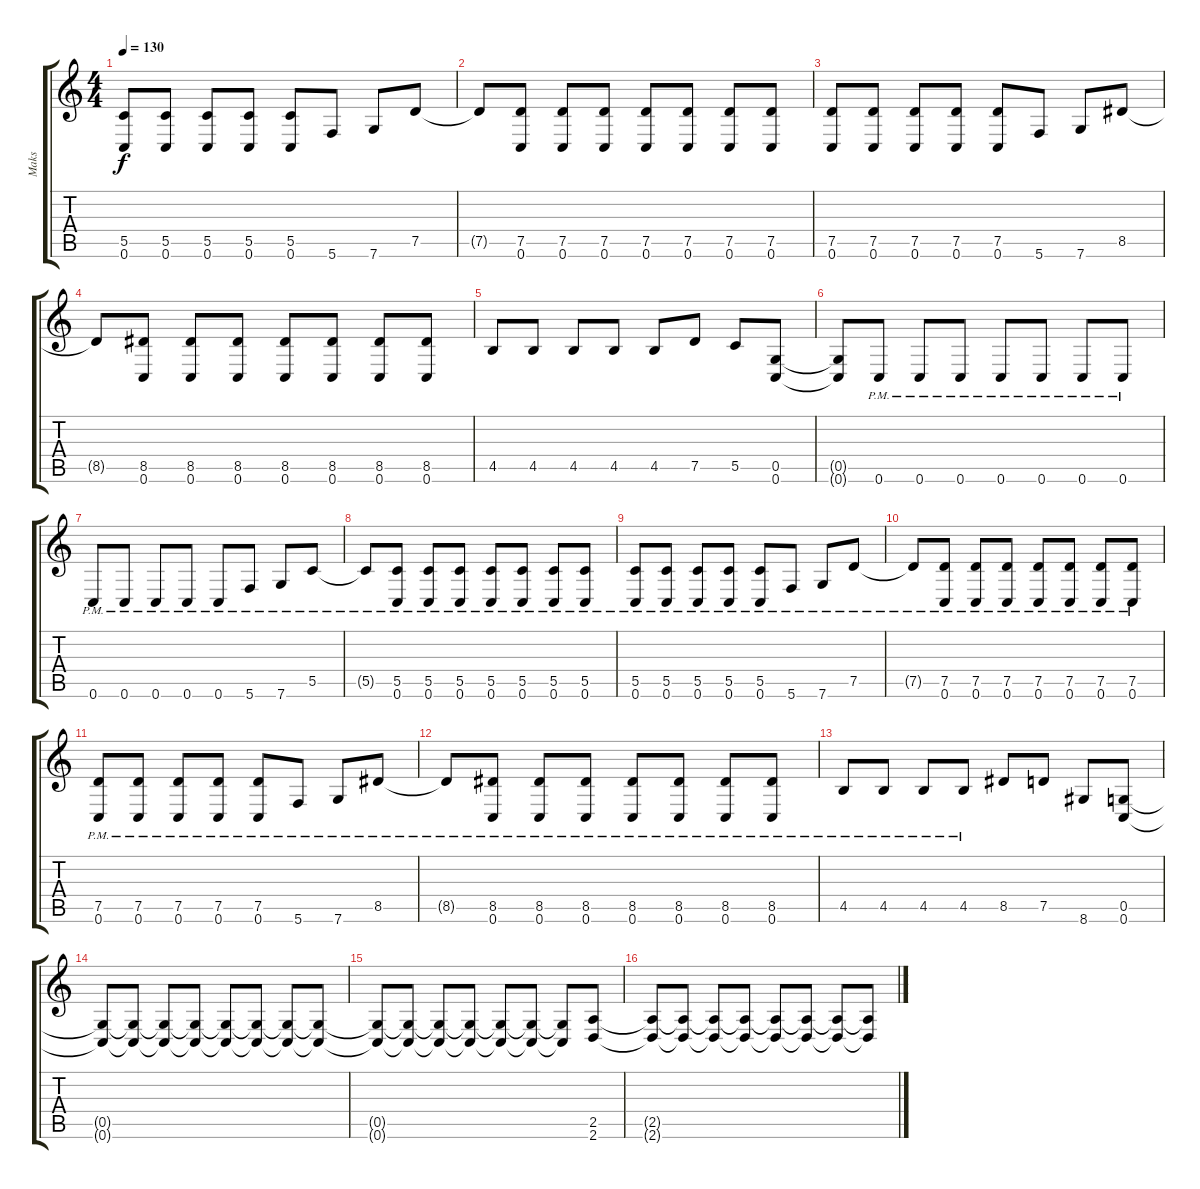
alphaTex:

\track ("Maks" "Maks") {instrument distortionguitar}
\staff {score tabs}
\tuning (D4 A3 F3 C3 G2 C2) {hide}
\ts (4 4)
\tempo 130
\clef g2
\ks c
(5.5 0.6).8{dy f} (5.5 0.6).8 (5.5 0.6).8 (5.5 0.6).8 (5.5 0.6).8 5.6.8 7.6.8 7.5.8 |
7.5{t}.8 (7.5 0.6).8 (7.5 0.6).8 (7.5 0.6).8 (7.5 0.6).8 (7.5 0.6).8 (7.5 0.6).8 (7.5 0.6).8 |
(7.5 0.6).8 (7.5 0.6).8 (7.5 0.6).8 (7.5 0.6).8 (7.5 0.6).8 5.6.8 7.6.8 8.5.8 |
8.5{t}.8 (8.5 0.6).8 (8.5 0.6).8 (8.5 0.6).8 (8.5 0.6).8 (8.5 0.6).8 (8.5 0.6).8 (8.5 0.6).8 |
4.5.8 4.5.8 4.5.8 4.5.8 4.5.8 7.5.8 5.5.8 (0.5 0.6).8 |
(0.5{t} 0.6{t}).8 0.6{pm}.8 0.6{pm}.8 0.6{pm}.8 0.6{pm}.8 0.6{pm}.8 0.6{pm}.8 0.6{pm}.8 |
0.6{pm}.8 0.6{pm}.8 0.6{pm}.8 0.6{pm}.8 0.6{pm}.8 5.6{pm}.8 7.6{pm}.8 5.5{pm}.8 |
5.5{pm t}.8 (5.5{pm} 0.6{pm}).8 (5.5{pm} 0.6{pm}).8 (5.5{pm} 0.6{pm}).8 (5.5{pm} 0.6{pm}).8 (5.5{pm} 0.6{pm}).8 (5.5{pm} 0.6{pm}).8 (5.5{pm} 0.6{pm}).8 |
(5.5{pm} 0.6{pm}).8 (5.5{pm} 0.6{pm}).8 (5.5{pm} 0.6{pm}).8 (5.5{pm} 0.6{pm}).8 (5.5{pm} 0.6{pm}).8 5.6{pm}.8 7.6{pm}.8 7.5{pm}.8 |
7.5{pm t}.8 (7.5{pm} 0.6{pm}).8 (7.5{pm} 0.6{pm}).8 (7.5{pm} 0.6{pm}).8 (7.5{pm} 0.6{pm}).8 (7.5{pm} 0.6{pm}).8 (7.5{pm} 0.6{pm}).8 (7.5{pm} 0.6{pm}).8 |
(7.5{pm} 0.6{pm}).8 (7.5{pm} 0.6{pm}).8 (7.5{pm} 0.6{pm}).8 (7.5{pm} 0.6{pm}).8 (7.5{pm} 0.6{pm}).8 5.6{pm}.8 7.6{pm}.8 8.5{pm}.8 |
8.5{pm t}.8 (8.5{pm} 0.6{pm}).8 (8.5{pm} 0.6{pm}).8 (8.5{pm} 0.6{pm}).8 (8.5{pm} 0.6{pm}).8 (8.5{pm} 0.6{pm}).8 (8.5{pm} 0.6{pm}).8 (8.5{pm} 0.6{pm}).8 |
4.5{pm}.8 4.5{pm}.8 4.5{pm}.8 4.5{pm}.8 8.5.8 7.5.8 8.6.8 (0.5 0.6).8 |
(0.5{t} 0.6{t}).8 (0.5{t} 0.6{t}).8 (0.5{t} 0.6{t}).8 (0.5{t} 0.6{t}).8 (0.5{t} 0.6{t}).8 (0.5{t} 0.6{t}).8 (0.5{t} 0.6{t}).8 (0.5{t} 0.6{t}).8 |
(0.5{t} 0.6{t}).8 (0.5{t} 0.6{t}).8 (0.5{t} 0.6{t}).8 (0.5{t} 0.6{t}).8 (0.5{t} 0.6{t}).8 (0.5{t} 0.6{t}).8 (0.5{t} 0.6{t}).8 (2.5 2.6).8 |
(2.5{t} 2.6{t}).8 (2.5{t} 2.6{t}).8 (2.5{t} 2.6{t}).8 (2.5{t} 2.6{t}).8 (2.5{t} 2.6{t}).8 (2.5{t} 2.6{t}).8 (2.5{t} 2.6{t}).8 (2.5{t} 2.6{t}).8
